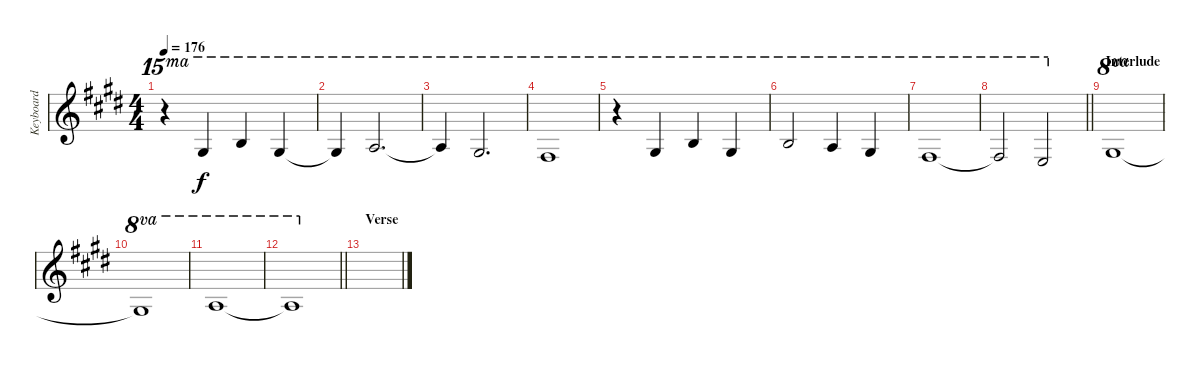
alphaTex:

\track ("Keyboard" "Keyboard") {instrument pad7halo}
\staff {score}
\tuning (E4 B3 G3 D3 A2 E2) {hide}
\ts (4 4)
\tempo 176
\clef g2
\ks e
r.4{ot 15ma dy f} 16.1.4{ot 15ma} 24.2.4{ot 15ma} 16.1.4{ot 15ma} |
16.1{t}.4{ot 15ma} 17.1.2{d ot 15ma} |
17.1{t}.4{ot 15ma} 21.2.2{d ot 15ma} |
14.1.1{ot 15ma} |
r.4{ot 15ma} 16.1.4{ot 15ma} 19.1.4{ot 15ma} 16.1.4{ot 15ma} |
19.1.2{ot 15ma} 17.1.4{ot 15ma} 21.2.4{ot 15ma} |
14.1.1{ot 15ma} |
\barLineRight lightlight
14.1{t}.2{ot 15ma} 17.2.2{ot 15ma} |
\section ("" "Interlude")
4.1.1{ot 8va volume 8} |
4.1{t}.1{ot 8va} |
5.1.1{ot 8va} |
\barLineRight lightlight
5.1{t}.1{ot 8va} |
\section ("" "Verse")
